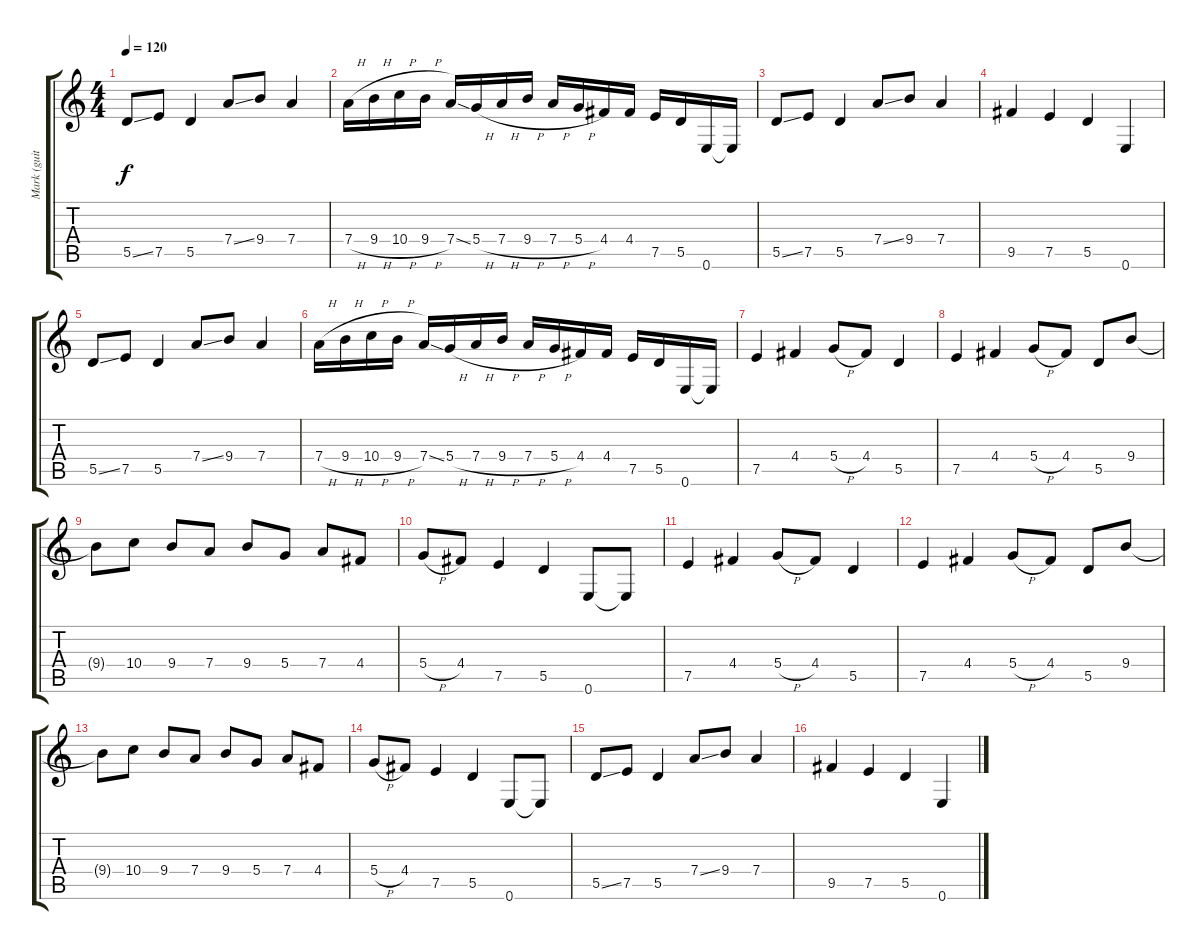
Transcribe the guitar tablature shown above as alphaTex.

\track ("Mark (guitar)" "Mark (guit") {instrument overdrivenguitar}
\staff {score tabs}
\tuning (E4 B3 G3 D3 A2 E2) {hide}
\ts (4 4)
\tempo 120
\clef g2
\ks c
5.5{ss}.8{dy f} 7.5.8 5.5.4 7.4{ss}.8 9.4.8 7.4.4 |
7.4{h}.16 9.4{h}.16 10.4{h}.16 9.4{h}.16 7.4{ss}.16 5.4{h}.16 7.4{h}.16 9.4{h}.16 7.4{h}.16 5.4{h}.16 4.4.16 4.4.16 7.5.16 5.5.16 0.6.16 0.6{t}.16 |
5.5{ss}.8 7.5.8 5.5.4 7.4{ss}.8 9.4.8 7.4.4 |
9.5.4 7.5.4 5.5.4 0.6.4 |
5.5{ss}.8 7.5.8 5.5.4 7.4{ss}.8 9.4.8 7.4.4 |
7.4{h}.16 9.4{h}.16 10.4{h}.16 9.4{h}.16 7.4{ss}.16 5.4{h}.16 7.4{h}.16 9.4{h}.16 7.4{h}.16 5.4{h}.16 4.4.16 4.4.16 7.5.16 5.5.16 0.6.16 0.6{t}.16 |
7.5.4 4.4.4 5.4{h}.8 4.4.8 5.5.4 |
7.5.4 4.4.4 5.4{h}.8 4.4.8 5.5.8 9.4.8 |
9.4{t}.8 10.4.8 9.4.8 7.4.8 9.4.8 5.4.8 7.4.8 4.4.8 |
5.4{h}.8 4.4.8 7.5.4 5.5.4 0.6.8 0.6{t}.8 |
7.5.4 4.4.4 5.4{h}.8 4.4.8 5.5.4 |
7.5.4 4.4.4 5.4{h}.8 4.4.8 5.5.8 9.4.8 |
9.4{t}.8 10.4.8 9.4.8 7.4.8 9.4.8 5.4.8 7.4.8 4.4.8 |
5.4{h}.8 4.4.8 7.5.4 5.5.4 0.6.8 0.6{t}.8 |
5.5{ss}.8 7.5.8 5.5.4 7.4{ss}.8 9.4.8 7.4.4 |
9.5.4 7.5.4 5.5.4 0.6.4
